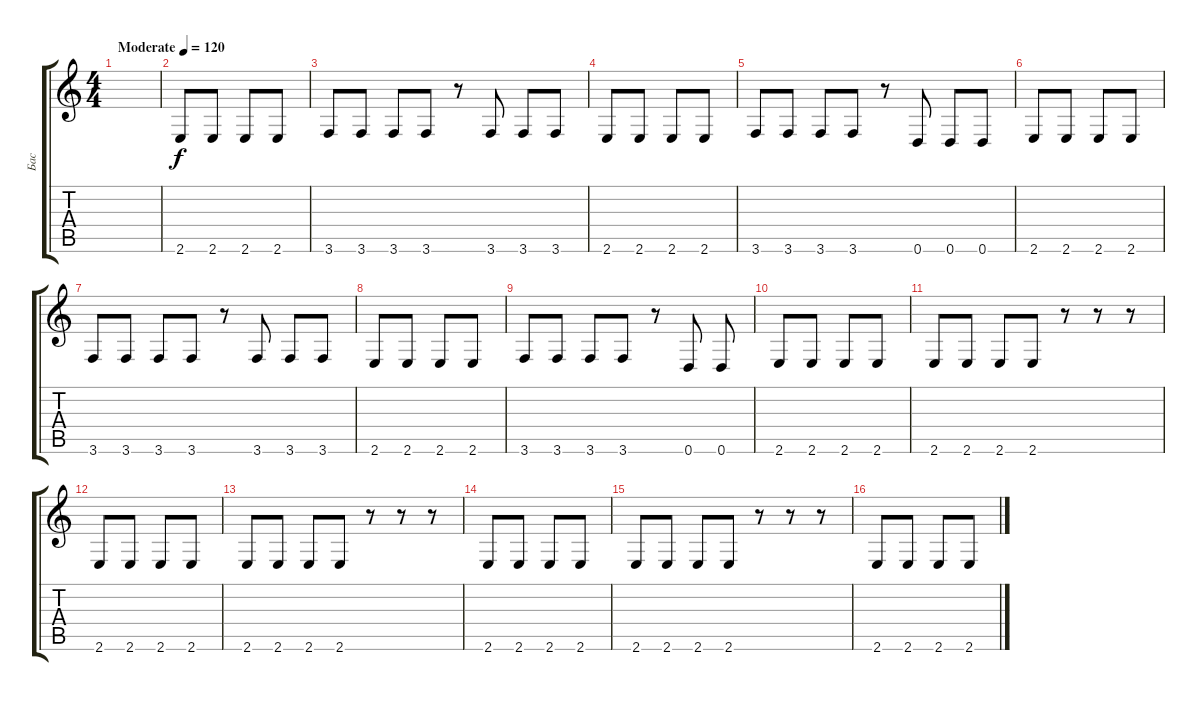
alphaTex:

\track ("Бас" "Бас") {instrument electricbassfinger}
\staff {score tabs}
\tuning (E4 B3 G3 D3 A2 D2) {hide}
\ts (4 4)
\tempo (120 "Moderate")
\clef g2
\ks c
|
2.6.8 2.6.8 2.6.8 2.6.8 |
3.6.8 3.6.8 3.6.8 3.6.8 r.8 3.6.8 3.6.8 3.6.8 |
2.6.8 2.6.8 2.6.8 2.6.8 |
3.6.8 3.6.8 3.6.8 3.6.8 r.8 0.6.8 0.6.8 0.6.8 |
2.6.8 2.6.8 2.6.8 2.6.8 |
3.6.8 3.6.8 3.6.8 3.6.8 r.8 3.6.8 3.6.8 3.6.8 |
2.6.8 2.6.8 2.6.8 2.6.8 |
3.6.8 3.6.8 3.6.8 3.6.8 r.8 0.6.8 0.6.8 |
2.6.8 2.6.8 2.6.8 2.6.8 |
2.6.8 2.6.8 2.6.8 2.6.8 r.8 r.8 r.8 |
2.6.8 2.6.8 2.6.8 2.6.8 |
2.6.8 2.6.8 2.6.8 2.6.8 r.8 r.8 r.8 |
2.6.8 2.6.8 2.6.8 2.6.8 |
2.6.8 2.6.8 2.6.8 2.6.8 r.8 r.8 r.8 |
2.6.8 2.6.8 2.6.8 2.6.8
